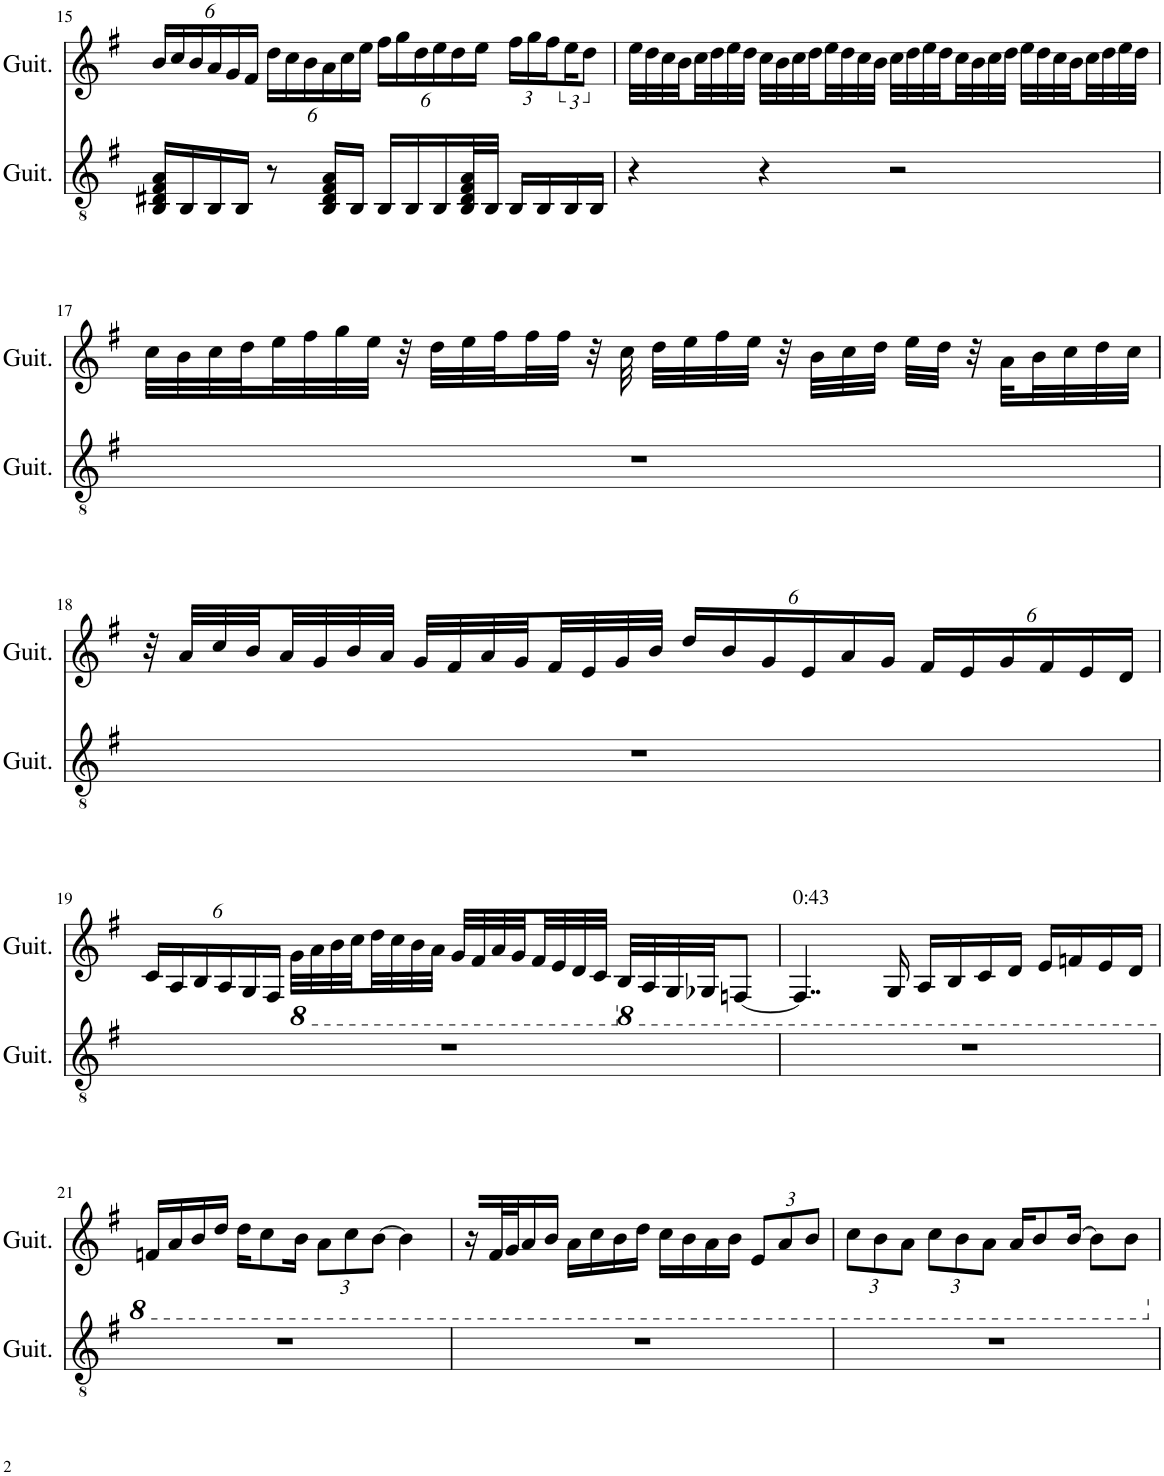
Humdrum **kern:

**kern	**kern
*part2	*part1
*staff2	*staff1
*I"Classical Guitar	*I"Classical Guitar
*I'Guit.	*I'Guit.
!!LO:PB:g=z
*clefGv2	*clefG2
*k[f#]	*k[f#]
*M4/4	*M4/4
*	*Xbrackettup
=15	=15
16BB/ 16D#X/ 16F#/ 16A/LL	24b/LL
.	24cc/
16BB/	.
.	24b/
16BB/	24a/
.	24g/
16BB/JJ	.
.	24f#/JJ
8r	24dd\LL
.	24cc\
.	24b\
16BB/ 16D#/ 16F#/ 16A/LL	24a\
.	24cc\
16BB/JJ	.
.	24ee\JJ
16BB/LL	24ff#\LL
.	24gg\
16BB/	.
.	24dd\
16BB/	24ee\
.	24dd\
32BB/ 32D#/ 32F#/ 32A/L	.
.	24ee\JJ
32BB/JJJ	.
16BB/LL	24ff#\LL
.	24gg\
16BB/	.
.	24ff#\
*	*brackettup
16BB/	24ee\J
.	12dd\J
16BB/JJ	.
=16	=16
4r	32ee\LLL
.	32dd\
.	32cc\
.	32b\
.	32cc\
.	32dd\
.	32ee\
.	32dd\JJJ
4r	32cc\LLL
.	32b\
.	32cc\
.	32dd\
.	32ee\
.	32dd\
.	32cc\
.	32b\JJJ
2r	32cc\LLL
.	32dd\
.	32ee\
.	32dd\
.	32cc\
.	32b\
.	32cc\
.	32dd\JJJ
.	32ee\LLL
.	32dd\
.	32cc\
.	32b\
.	32cc\
.	32dd\
.	32ee\
.	32dd\JJJ
!!LO:LB:g=z
=17	=17
1r	32cc\LLL
.	32b\
.	32cc\
.	32dd\J
.	32ee\L
.	32ff#\
.	32gg\
.	32ee\JJJ
.	32r
.	32dd\LLL
.	32ee\
.	32ff#\J
.	32ff#\L
.	32ff#\JJJ
.	32r
.	32cc\
.	32dd\LLL
.	32ee\
.	32ff#\
.	32ee\JJJ
.	32r
.	32b\LLL
.	32cc\
.	32dd\JJJ
.	32ee\LLL
.	32dd\JJJ
.	32r
.	32a\LLL
.	32b\L
.	32cc\
.	32dd\
.	32cc\JJJ
!!LO:LB:g=z
=18	=18
1r	32r
.	32a/LLL
.	32cc/
.	32b/
.	32a/
.	32g/
.	32b/
.	32a/JJJ
.	32g/LLL
.	32f#/
.	32a/
.	32g/
.	32f#/
.	32e/
.	32g/
.	32b/JJJ
*	*Xbrackettup
.	24dd/LL
.	24b/
.	24g/
.	24e/
.	24a/
.	24g/JJ
.	24f#/LL
.	24e/
.	24g/
.	24f#/
.	24e/
.	24d/JJ
!!LO:LB:g=z
=19	=19
1r	24c/LL
.	24A/
.	24B/
.	24A/
.	24G/
.	24F#/JJ
*	*8ba
.	32G\LLL
.	32A\
.	32B\
.	32c\
.	32d\
.	32c\
.	32B\
.	32A\JJJ
.	32G/LLL
.	32F#/
.	32A/
.	32G/
.	32F#/
.	32E/
.	32D/
.	32C/JJJ
*	*X8ba
*	*8ba
.	32BB/LLL
.	32AA/
.	32GG/
.	32GG-X/JJ
.	[8FFn/J
=20	=20
!	!LO:TX:a:t=0&colon;43
1r	4..FF/]
.	16GG/
.	16AA/LL
.	16BB/
.	16C/
.	16D/JJ
.	16E/LL
.	16Fn/
.	16E/
.	16D/JJ
!!LO:LB:g=z
=21	=21
1r	16Fn/LL
.	16A/
.	16B/
.	16d/JJ
.	16d\KL
.	8c\
.	16B\Jk
.	12A\L
.	12c\
.	[12B\J
.	4B\]
=22	=22
1r	16r
.	32F#/L
.	32G/J
.	16A/
.	16B/JJ
.	16A\LL
.	16c\
.	16B\
.	16d\JJ
.	16c\LL
.	16B\
.	16A\
.	16B\JJ
.	12E/L
.	12A/
.	12B/J
=23	=23
1r	12c\L
.	12B\
.	12A\J
.	12c\L
.	12B\
.	12A\J
.	16A/KL
.	8B/
.	[16B/Jk
.	8B\L]
.	8B\J
*	*X8ba
=	=
*-	*-
